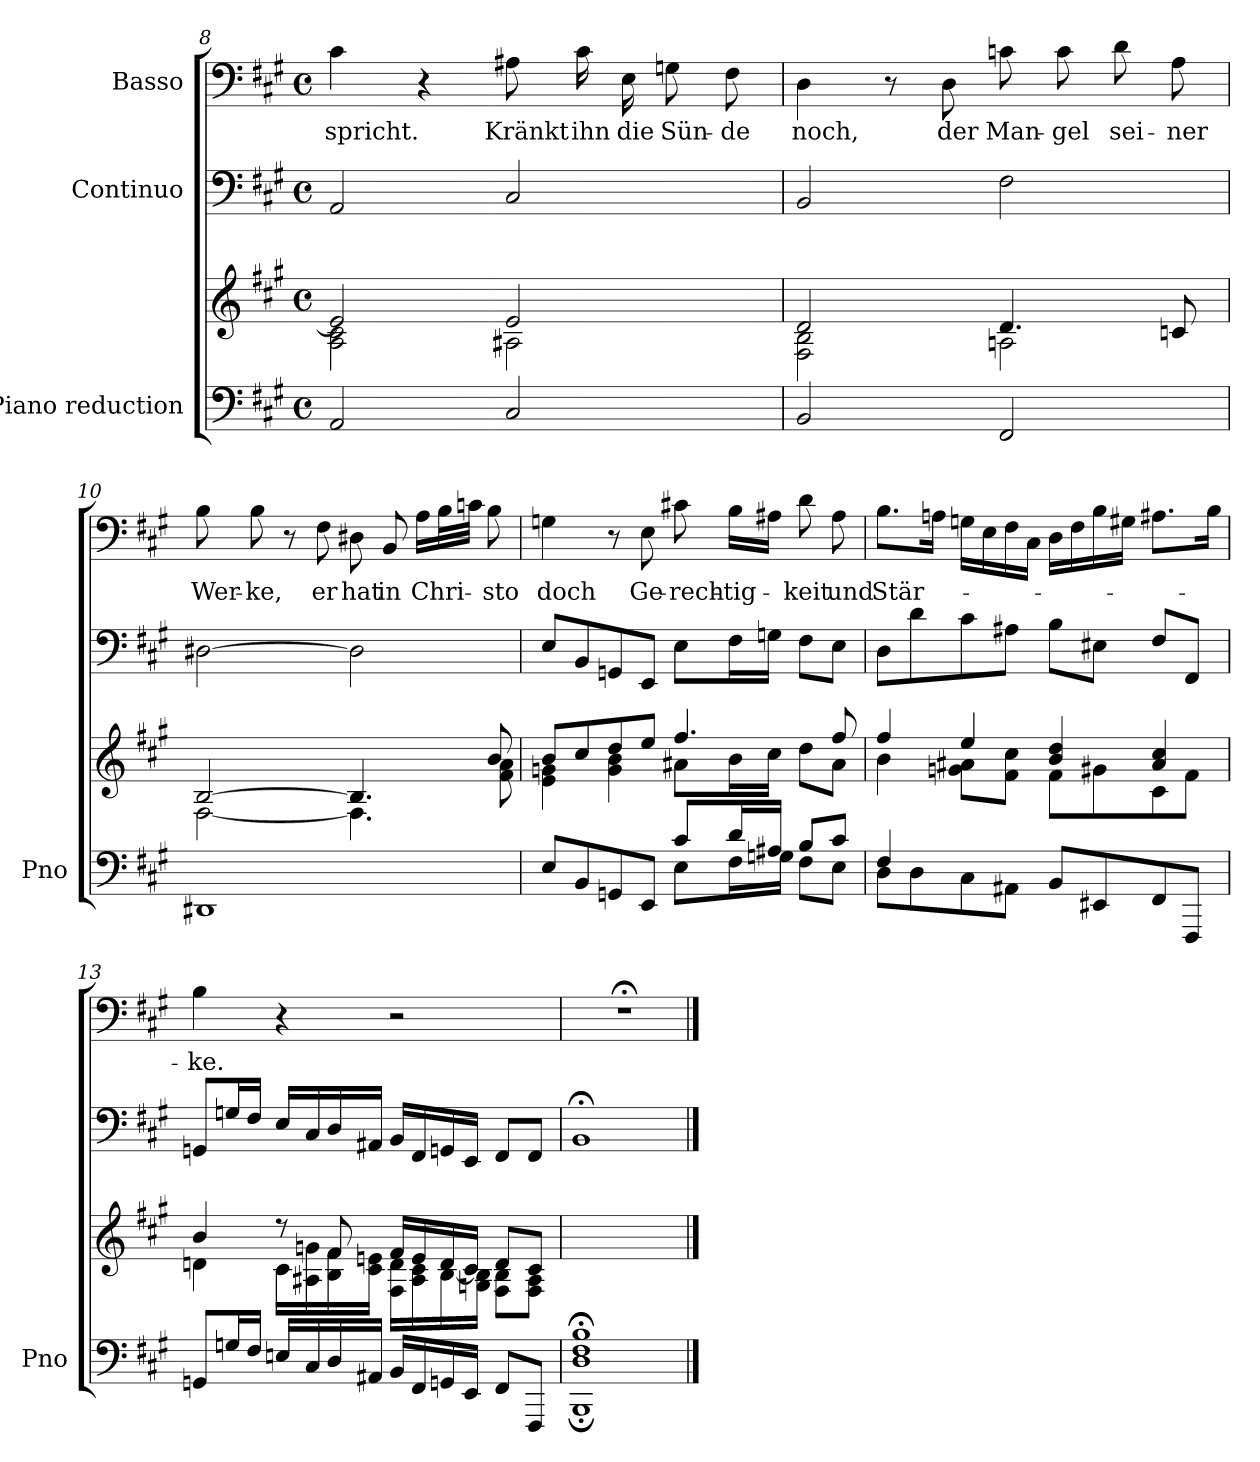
**kern	**kern	**kern	**kern	**text
*part3	*part3	*part2	*part1	*part1
*staff4	*staff3	*staff2	*staff1	*staff1
*I"Piano reduction	*	*I"Continuo	*I"Basso	*
*I'Pno	*	*	*	*
!!LO:LB:g=z
*clefF4	*clefG2	*clefF4	*clefF4	*
*k[f#c#g#]	*k[f#c#g#]	*k[f#c#g#]	*k[f#c#g#]	*
*M4/4	*M4/4	*M4/4	*M4/4	*
*met(c)	*met(c)	*met(c)	*met(c)	*
=8	=8	=8	=8	=8
*	*^	*	*	*
!	!	!	!	!	!LO:LY:b
2AA/	2e/]	2A\ 2c#\	2AA/	4c#\	spricht.
.	.	.	.	4r	.
!	!	!	!	!	!LO:LY:b
2C#/	2e/	2A#X\	2C#/	8A#X\	Kränkt
!	!	!	!	!	!LO:LY:b
.	.	.	.	16c#\	ihn
!	!	!	!	!	!LO:LY:b
.	.	.	.	16E\	die
!	!	!	!	!	!LO:LY:b
.	.	.	.	8Gn\	Sün-
!	!	!	!	!	!LO:LY:b
.	.	.	.	8F#\	-de
=9	=9	=9	=9	=9	=9
!	!	!	!	!	!LO:LY:b
2BB/	2d/	2F#\ 2B\	2BB/	4D\	noch,
.	.	.	.	8r	.
!	!	!	!	!	!LO:LY:b
.	.	.	.	8D\	der
!	!	!	!	!	!LO:LY:b
2FF#/	4.d/	2An\	2F#\	8cn\	Man-
!	!	!	!	!	!LO:LY:b
.	.	.	.	8c\	-gel
!	!	!	!	!	!LO:LY:b
.	.	.	.	8d\	sei-
!	!	!	!	!	!LO:LY:b
.	8cn/	.	.	8A\	-ner
=10	=10	=10	=10	=10	=10
!	!	!	!	!	!LO:LY:b
1DD#X	[2B/	[2F#\	[2D#X\	8B\	Wer-
!	!	!	!	!	!LO:LY:b
.	.	.	.	8B\	-ke,
.	.	.	.	8r	.
!	!	!	!	!	!LO:LY:b
.	.	.	.	8F#\	er
!	!	!	!	!	!LO:LY:b
.	4.B/]	4.F#\]	2D#\]	8D#X\	hat
!	!	!	!	!	!LO:LY:b
.	.	.	.	8BB/	in
!	!	!	!	!	!LO:LY:b
.	.	.	.	16A\LL	Chri-
.	.	.	.	32B\L	.
.	.	.	.	32cn\JJJ	.
!	!	!	!	!	!LO:LY:b
.	8b/	8f#\ 8a\	.	8B\	-sto
=11	=11	=11	=11	=11	=11
*^	*	*	*	*	*
!	!	!	!	!	!	!LO:LY:b
8E/L	2ryy	8b/L	4e\ 4gn\	8E/L	4Gn\	doch
8BB/	.	8cc#/	.	8BB/	.	.
8GGn/	.	8dd/	4g\ 4b\	8GGn/	8r	.
!	!	!	!	!	!	!LO:LY:b
8EE/J	.	8ee/J	.	8EE/J	8E\	Ge-
!	!	!	!	!	!	!LO:LY:b
8c#/L	8E\L	4.ff#/	8a#X\L	8E\L	8c#X\	-rech-
!	!	!	!	!	!	!LO:LY:b
16d/L	16F#\L	.	16b\L	16F#\L	16B\LL	-tig-
16A#X/JJ	16Gn\JJ	.	16cc#\JJ	16Gn\JJ	16A#X\JJ	.
!	!	!	!	!	!	!LO:LY:b
8B/L	8F#\L	.	8dd\L	8F#\L	8d\	-keit
!	!	!	!	!	!	!LO:LY:b
8c#/J	8E\J	8ff#/	8a#\J	8E\J	8A#\	und
!!LO:PB:g=z
=12	=12	=12	=12	=12	=12	=12
!	!	!	!	!	!	!LO:LY:b
4F#/	8D\L	4ff#/	4b\	8D\L	8.B\L	Stär-
.	8D\	.	.	8d\	.	.
.	.	.	.	.	16An\Jk	.
4ryy	8C#\	4ee/	8gn\ 8a#X\L	8c#\	16Gn\LL	.
.	.	.	.	.	16E\	.
.	8AA#X\J	.	8f#\ 8cc#\J	8A#X\J	16F#\	.
.	.	.	.	.	16C#\JJ	.
8BB/L	2ryy	4b/ 4dd/	8f#\L	8B\L	16D\LL	.
.	.	.	.	.	16F#\	.
8EE#X/	.	.	8g#X\	8E#X\J	16B\	.
.	.	.	.	.	16G#X\JJ	.
8FF#/	.	4a#/ 4cc#/	8c#\	8F#/L	8.A#X\L	.
8FFF#/J	.	.	8f#\J	8FF#/J	.	.
.	.	.	.	.	16B\Jk	.
*v	*v	*	*	*	*	*
=13	=13	=13	=13	=13	=13
!	!	!	!	!	!LO:LY:b
8GGn/L	4b/	4dn\	8GGn/L	4B\	-ke.
16Gn/L	.	.	16Gn/L	.	.
16F#/JJ	.	.	16F#/JJ	.	.
16En/LL	8r	16c#\LL	16E/LL	4r	.
16C#/	.	16A#X\ 16gn\	16C#/	.	.
16D/	8f#/	16B\ 16f#\	16D/	.	.
16AA#X/JJ	.	16c#\ 16en\JJ	16AA#X/JJ	.	.
16BB/LL	16f#/LL	16F#\ 16d\LL	16BB/LL	2r	.
16FF#/	16e/	16A#\ 16c#\	16FF#/	.	.
16GGn/	16d/	[16B\	16GGn/	.	.
16EE/JJ	16c#/JJ	16Gn\ 16B\]JJ	16EE/JJ	.	.
8FF#/L	8d/L	8F#\ 8B\L	8FF#/L	.	.
8FFF#/J	8c#/J	8F#\ 8A#\J	8FF#/J	.	.
*	*v	*v	*	*	*
=14	=14	=14	=14	=14
*^	*	*	*	*
1D;< 1F#;< 1B;<	1BBB;	1ryy	1BB;<	1r;<	.
*v	*v	*	*	*	*
==	==	==	==	==
*-	*-	*-	*-	*-
